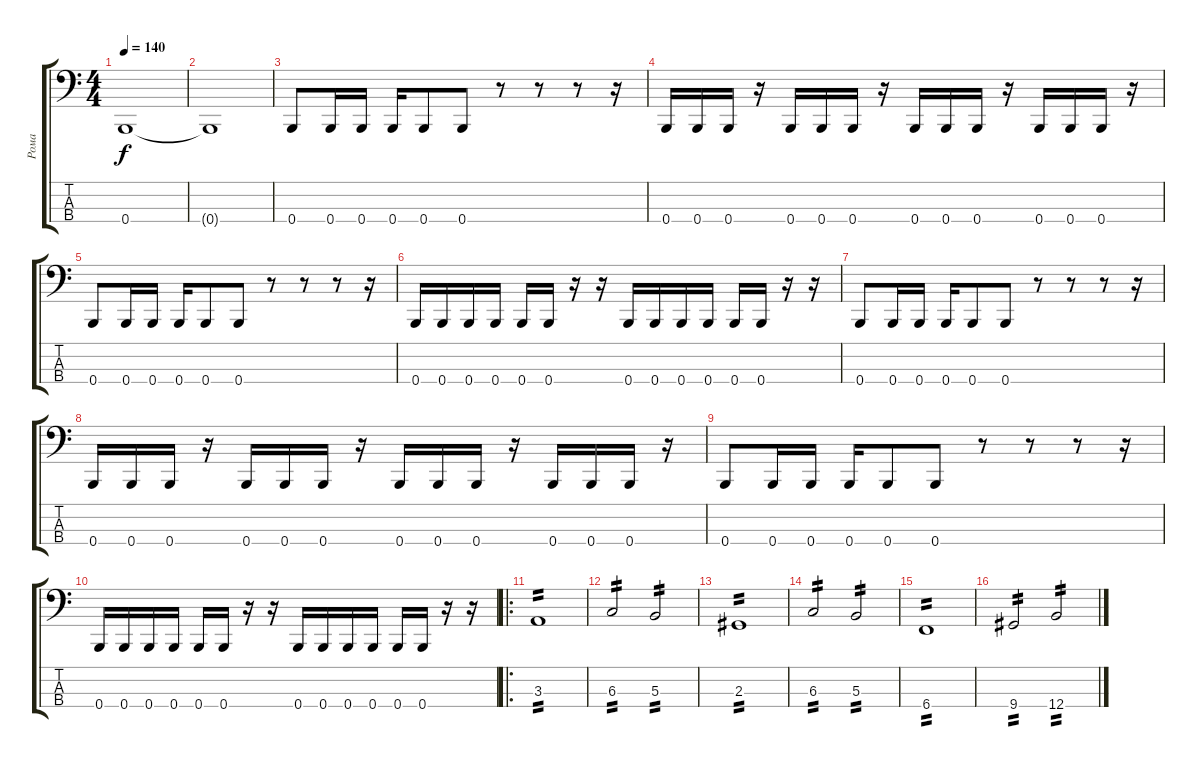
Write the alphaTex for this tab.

\track ("Рома" "Рома") {instrument electricbassfinger}
\staff {score tabs}
\tuning (E2 B1 Gb1 B0) {hide}
\ts (4 4)
\tempo 140
\clef f4
\ks c
0.4.1{dy f} |
0.4{t}.1 |
0.4.8 0.4.16 0.4.16 0.4.16 0.4.8 0.4.8 r.8 r.8 r.8 r.16 |
0.4.16 0.4.16 0.4.16 r.16 0.4.16 0.4.16 0.4.16 r.16 0.4.16 0.4.16 0.4.16 r.16 0.4.16 0.4.16 0.4.16 r.16 |
0.4.8 0.4.16 0.4.16 0.4.16 0.4.8 0.4.8 r.8 r.8 r.8 r.16 |
0.4.16 0.4.16 0.4.16 0.4.16 0.4.16 0.4.16 r.16 r.16 0.4.16 0.4.16 0.4.16 0.4.16 0.4.16 0.4.16 r.16 r.16 |
0.4.8 0.4.16 0.4.16 0.4.16 0.4.8 0.4.8 r.8 r.8 r.8 r.16 |
0.4.16 0.4.16 0.4.16 r.16 0.4.16 0.4.16 0.4.16 r.16 0.4.16 0.4.16 0.4.16 r.16 0.4.16 0.4.16 0.4.16 r.16 |
0.4.8 0.4.16 0.4.16 0.4.16 0.4.8 0.4.8 r.8 r.8 r.8 r.16 |
0.4.16 0.4.16 0.4.16 0.4.16 0.4.16 0.4.16 r.16 r.16 0.4.16 0.4.16 0.4.16 0.4.16 0.4.16 0.4.16 r.16 r.16 |
\ro
3.3.1{tp 2} |
6.3.2{tp 2} 5.3.2{tp 2} |
2.3.1{tp 2} |
6.3.2{tp 2} 5.3.2{tp 2} |
6.4.1{tp 2} |
9.4.2{tp 2} 12.4.2{tp 2}
